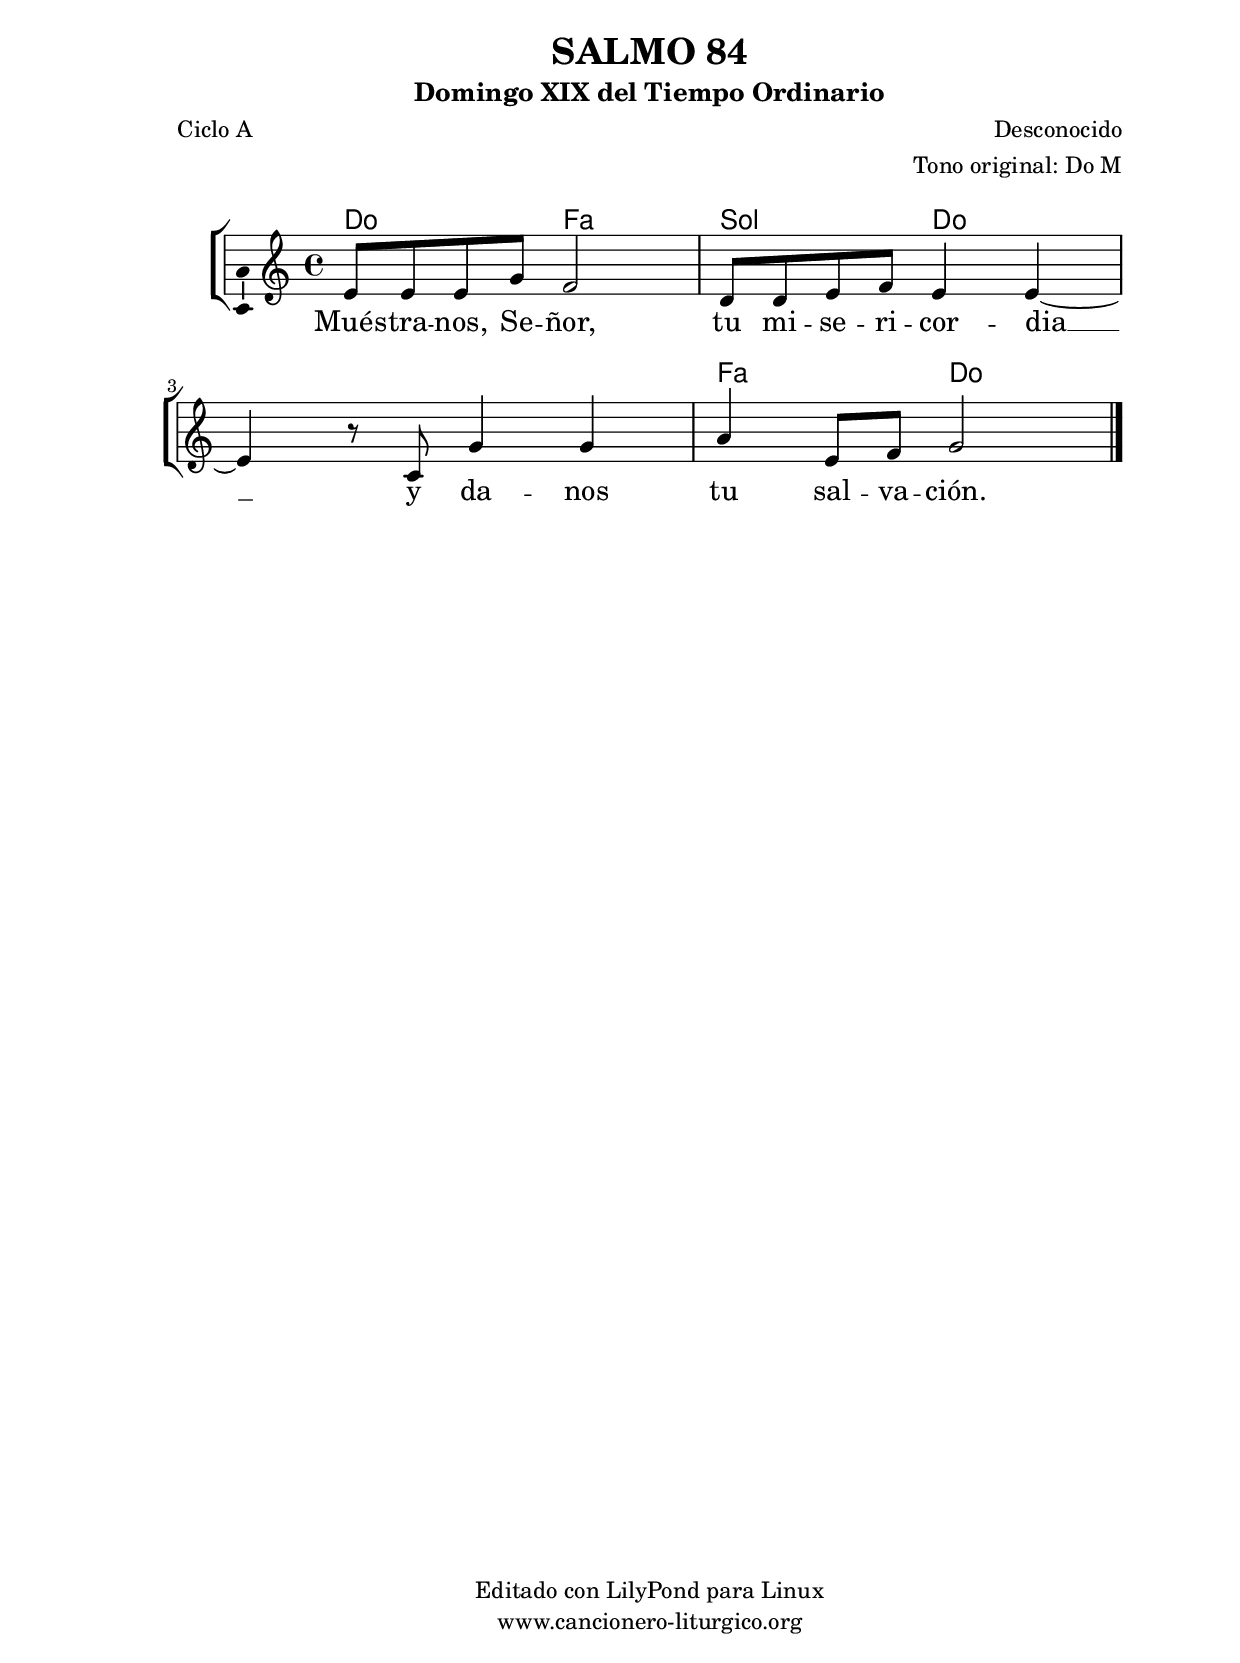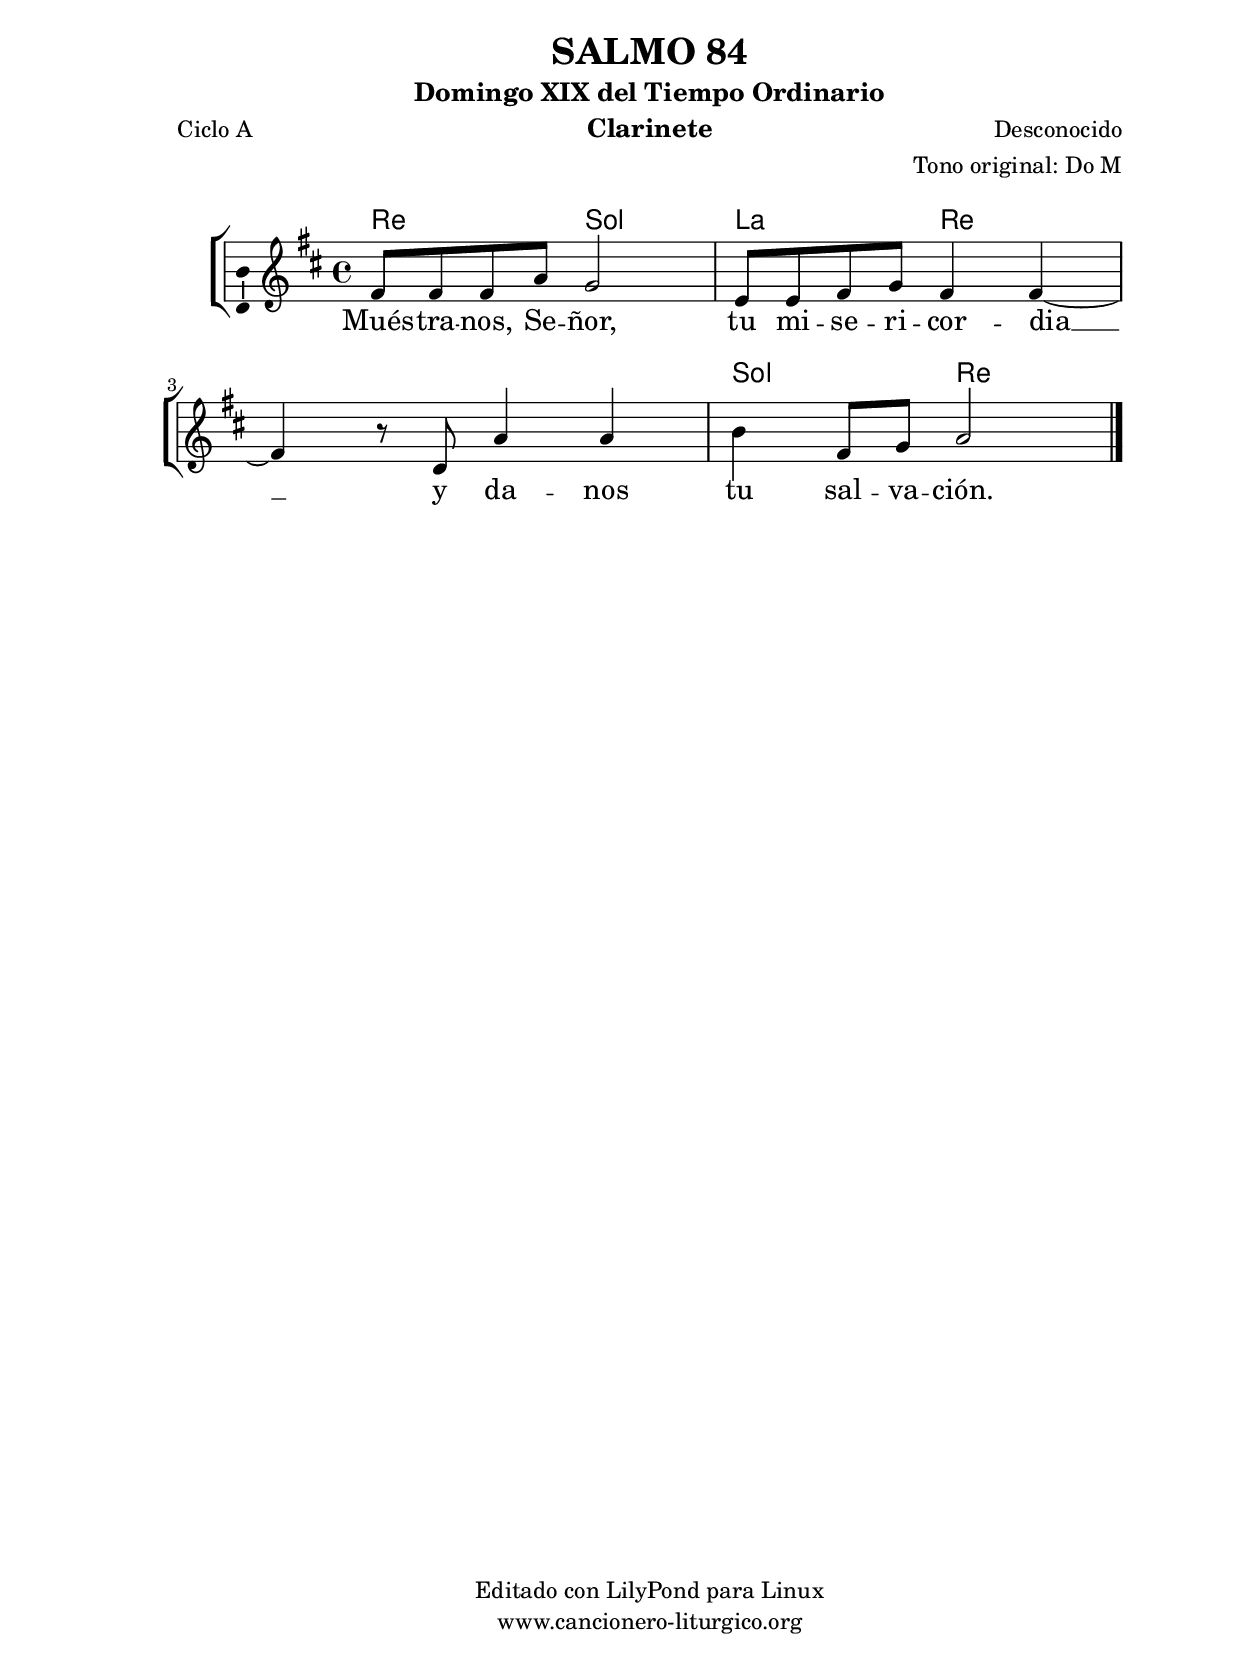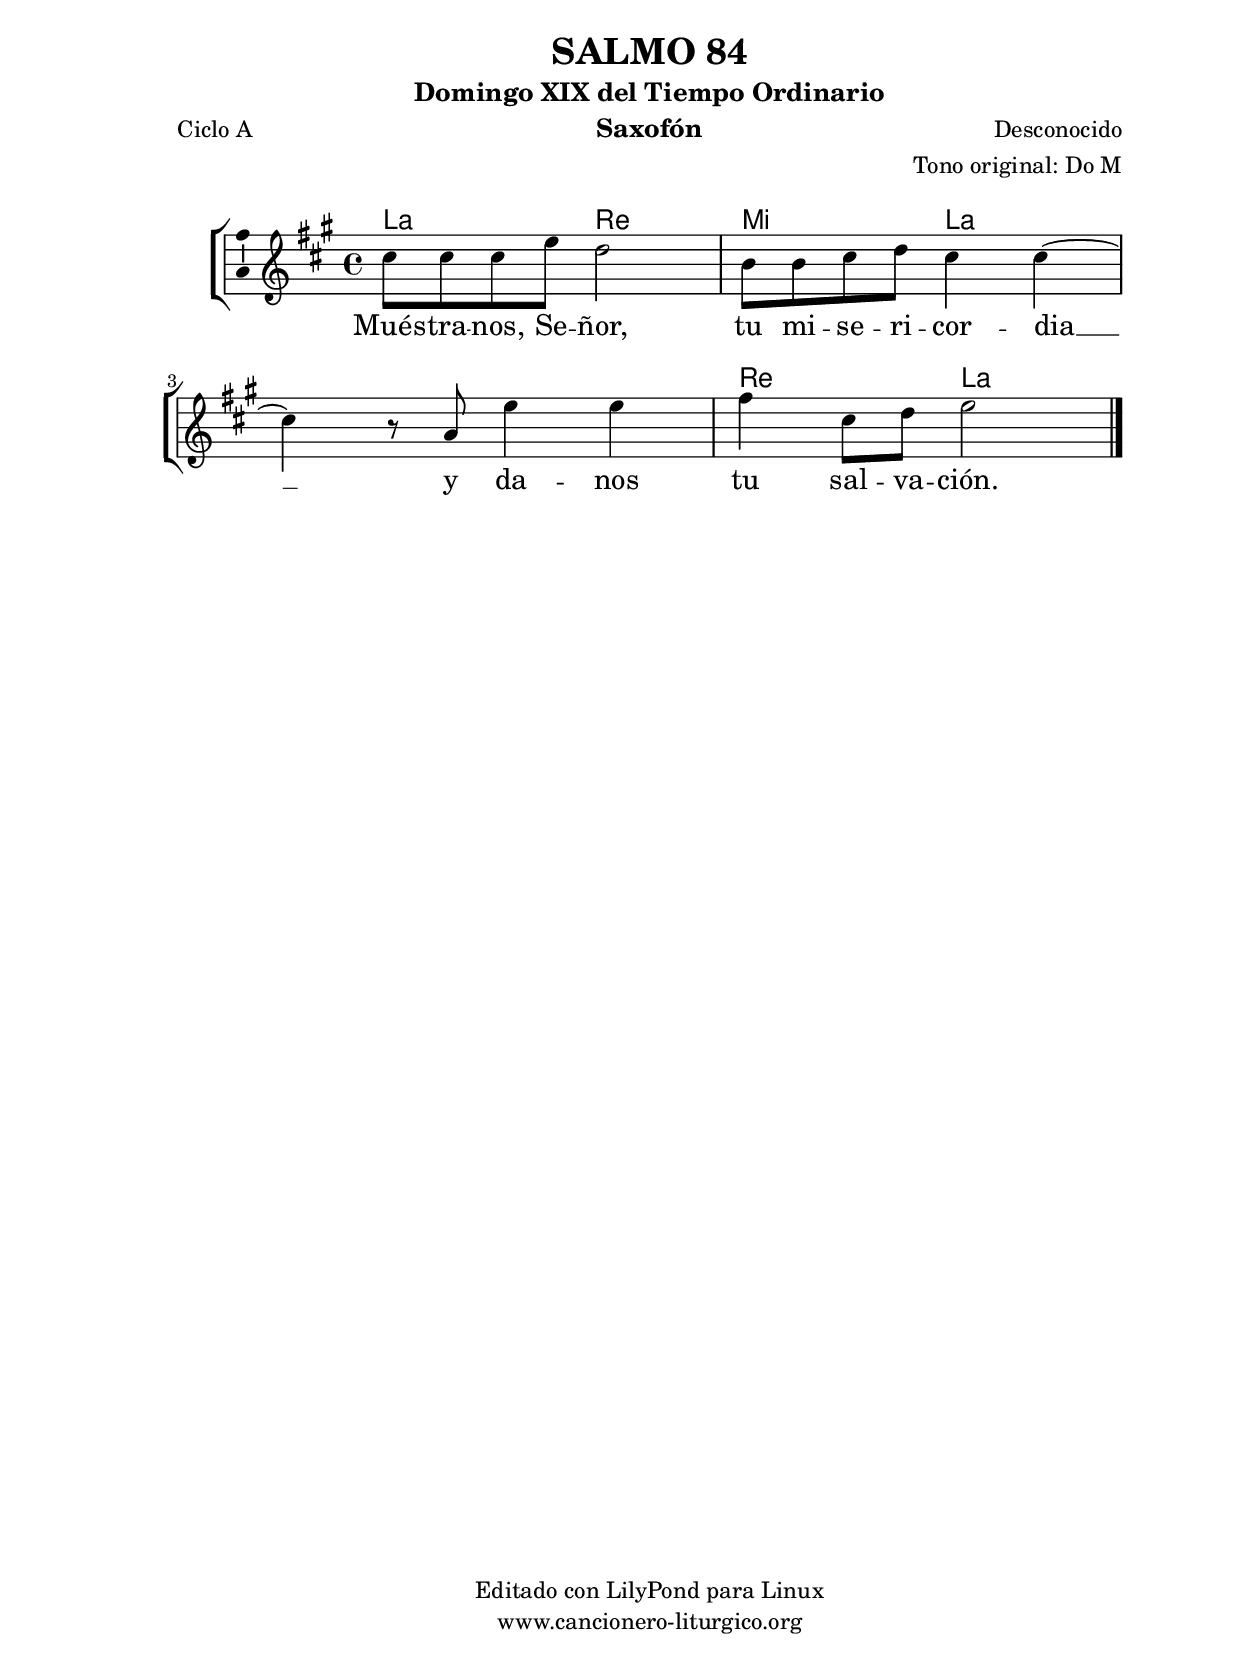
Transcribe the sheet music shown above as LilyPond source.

%
%para convertir .midi en .wav:
%timidity filename.midi -Ow -o finename.wav
%
%
%Para convertir de .wav a .mp3:
%lame -h -m j filename.wav
%
%
%para escuchar el midi:
%timidity nombrefichero.midi
%


%versión de lilypond para la que se ha escrito esta partitura:
\version "2.16.0"

	%Tamaño papel
	#(set-default-paper-size "a4")
	%Tamaño partitura
	#(set-global-staff-size 20)
	%No responde al pulsar sobre una nota
	#(ly:set-option 'point-and-click #f)

%parámetros del encabezamiento:
\header {
	title = "SALMO 84"
	subtitle = "Domingo XIX del Tiempo Ordinario"
	composer = "Desconocido"
	poet = "Ciclo A"
	meter = ""
	arranger = "Tono original: Do M"
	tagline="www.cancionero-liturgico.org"
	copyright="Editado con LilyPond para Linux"
	tiempo = "Ordinario"
	usos = "Salmo"
	letra = "Muéstranos, Señor, tu misericordia y danos tu salvación."
	}

%parámetros asociados al papel:
\paper  {
	oddHeaderMarkup = \markup {\fill-line { \on-the-fly #not-first-page \fromproperty #'header:title \on-the-fly #not-first-page \fromproperty #'header:composer }}
	evenHeaderMarkup = \markup {\fill-line { \fromproperty #'header:composer \fromproperty #'header:title }}
	#(set-paper-size "a4")
	print-page-number = ##f
	first-page-number = 1
	print-first-page-number = ##f
%	head-separation = 3.0 \cm
	top-margin = 2.0 \cm
	bottom-margin = 0.5\cm
%%%	bottom-margin = -1.0\cm
	left-margin = 3.0 \cm
	line-width = 16.0 \cm 
	indent = 8\mm
	interscoreline = 2.\mm
	between-system-space = 15\mm
%	para que las partituras no llenen la hoja:
	ragged-bottom = ##t
%	idem para la última hoja:
	ragged-last-bottom = ##f
%	para que las partituras llenen el ancho del papel:
	ragged-last = ##f
	after-title-space = 2.5 \cm
%page-count=1
system-count=2

	%Flexible Vertical Spacing
%	markup-markup-spacing =
%	#'((basic-distance . 15) (minimum-distance . 15) (padding . 3))
	markup-system-spacing =
	#'((basic-distance . 15) (minimum-distance . 15) (padding . 3))
	system-system-spacing =
	#'((basic-distance . 15) (minimum-distance . 15) (padding . 3))
	score-system-spacing =
	#'((basic-distance . 15) (minimum-distance . 15) (padding . 5))
%	top-system-spacing = % header
%	#'((basic-distance . 8) (minimum-distance . 0) (padding . 3))
%	top-markup-spacing =
%	#'((basic-distance . 20) (minimum-distance . 20) (padding . 3))
	last-bottom-spacing = % footer
	#'((basic-distance . 5) (minimum-distance . 5) (padding . 3))
%	score-markup-spacing =
%	#'((basic-distance . 16) (minimum-distance . 13) (padding . 3))

	}


%parámetros que afectan a toda la partitura:
global =  {
	%clave de sol (G):
	\clef G
	%armadura:
%%%	\transpose c ees
	\key c \major
	\tempo 4=90
	\set Score.tempoHideNote = ##t
	}


acordes = {
	\italianChords
	\chordmode {
%%%	\transpose c ees
{

c2 f g c s c f c

	}
	}
}

melodia = 
%%%	\transpose c ees
{
	\relative c'{
	\time 4/4

e8 e e g f2
d8 d e f e4 e~
e4 r8 c8 g'4 g
%%%a4 f8 g g2 %(versión 2011)
a4 e8 f g2 %(versión 2014)

\bar "|."
}
}

texto = \lyricmode {
Mués -- tra -- nos, Se -- ñor, tu mi -- se -- ri -- cor -- dia __
y da -- nos tu sal -- va -- ción.
	}


acordesStaff = \context ChordNames = acordesStaff <<
	\set chordChanges = ##t
	\acordes
	>>


vozStaff = \context Voice = vozStaff
\with {\consists "Ambitus_engraver"}
<<
%	\set Staff.instrumentName = ""
%	\set Staff.shortInstrumentName = ""
%	\set Staff.midiInstrument = #"clarinet"
%	\set Staff.midiInstrument = #"cello"
%	\set Staff.midiInstrument = #"flute"
	\set Staff.midiInstrument = #"electric guitar (jazz)"
%	\set Staff.midiInstrument = #"english horn"
%	\set Staff.midiInstrument = #"violin"
%	\set Staff.midiInstrument = #"glockenspiel"
	\set Staff.midiMinimumVolume = #0.7
	\set Staff.midiMaximumVolume = #0.9
	\global
	\melodia
	>>


textoStaff = \context Lyrics = textoStaff <<
	\lyricsto vozStaff \texto
	>>

\book {
	\score {
		\context ChoirStaff {
			\override StaffGroup.SystemStartBracket #'collapse-height = #1
			\override Score.SystemStartBar #'collapse-height = #1
			<<
			\acordesStaff
			\vozStaff
			\textoStaff
			>>
			}
		\layout {
	    		\context {
				\Lyrics
				\override LyricText #'font-size = #2
				}
	   		 \context {
				\Score
				%fontSize = #3
				\override StaffSymbol #'staff-space = #(magstep +3)
				%\override Beam #'thickness = #0.55
				%\override SpacingSpanner #'spacing-increment = #1.0
				%\override Slur #'height-limit = #1.5
				}
			}
		}
	\score {
		\unfoldRepeats
		\context ChoirStaff {
			<<
			\acordesStaff
			\vozStaff
			>>
			}
		\midi {
	  		\context {
	  			\Score
				tempoWholesPerMinute = #(ly:make-moment 70 4)
				}
			}
		}
	}

%Partitura para clarinete
#(define output-suffix "C")
\book {
	\header{
		instrument = "Clarinete"
		}
	\score {
		\context ChoirStaff {
			\override StaffGroup.SystemStartBracket #'collapse-height = #1
			\override Score.SystemStartBar #'collapse-height = #1
\transpose c d
			<<
			\acordesStaff
			\vozStaff
			\textoStaff
			>>
			}
		\layout {
	    		\context {
				\Lyrics
				\override LyricText #'font-size = #2
				}
	   		 \context {
				\Score
				%fontSize = #3
				\override StaffSymbol #'staff-space = #(magstep +3)
				%\override Beam #'thickness = #0.55
				%\override SpacingSpanner #'spacing-increment = #1.0
				%\override Slur #'height-limit = #1.5
				}
			}
		}
	}

%Partitura para saxofón
#(define output-suffix "S")
\book {
	\header{
		instrument = "Saxofón"
		}
	\score {
		\context ChoirStaff {
			\override StaffGroup.SystemStartBracket #'collapse-height = #1
			\override Score.SystemStartBar #'collapse-height = #1
\transpose c a
			<<
			\acordesStaff
			\vozStaff
			\textoStaff
			>>
			}
		\layout {
	    		\context {
				\Lyrics
				\override LyricText #'font-size = #2
				}
	   		 \context {
				\Score
				%fontSize = #3
				\override StaffSymbol #'staff-space = #(magstep +3)
				%\override Beam #'thickness = #0.55
				%\override SpacingSpanner #'spacing-increment = #1.0
				%\override Slur #'height-limit = #1.5
				}
			}
		}
	}

